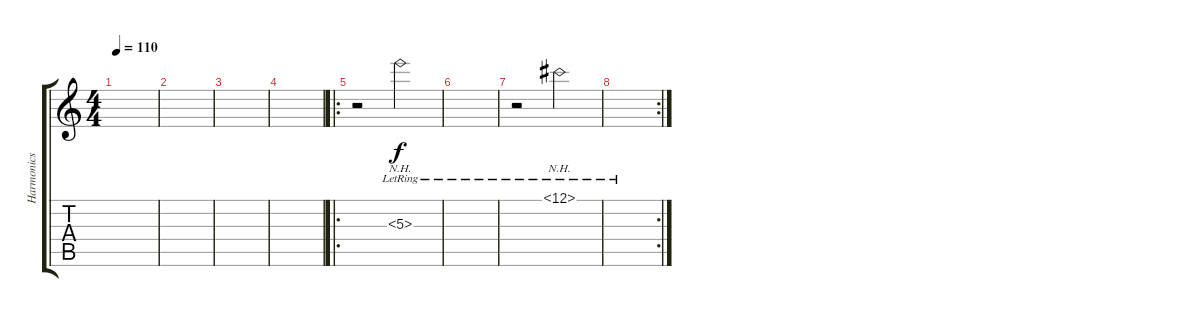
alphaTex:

\track ("Harmonics" "Harmonics") {instrument electricguitarjazz}
\staff {score tabs}
\tuning (Db4 Ab3 E3 B2 Gb2 Db2) {hide}
\ts (4 4)
\tempo 110
\clef g2
\ks c
|
|
|
|
\ro
r.2 5.3{nh lr}.2 |
|
r.2 12.1{nh lr}.2 |
\rc 2
